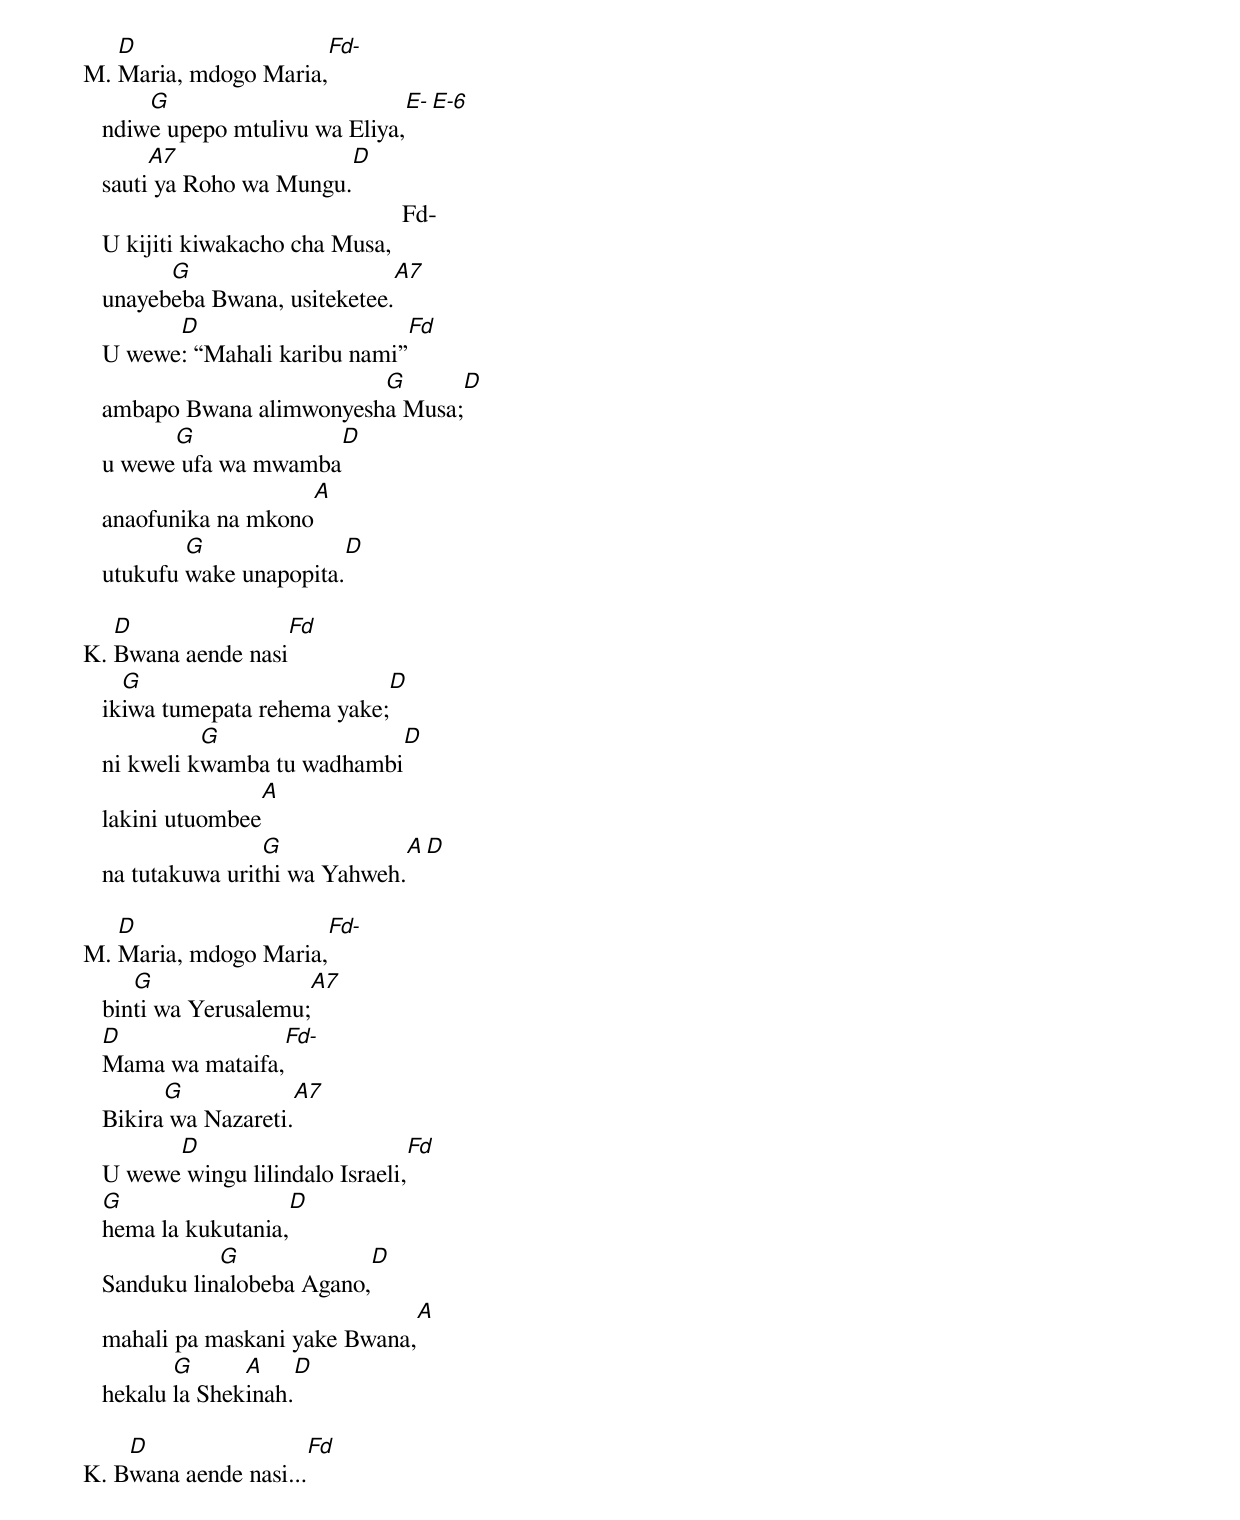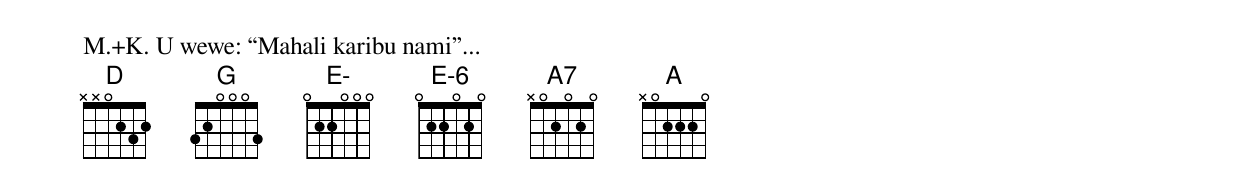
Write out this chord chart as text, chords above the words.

   D                                Fd-
M. Maria, mdogo Maria,
       G                             E-              E-6
   ndiwe upepo mtulivu wa Eliya,
        A7                               D
   sauti ya Roho wa Mungu.
                                                   Fd-
   U kijiti kiwakacho cha Musa,
         G                                               A7
   unayebeba Bwana, usiteketee.
         D                                          Fd
   U wewe: “Mahali karibu nami”
                           G                                        D
   ambapo Bwana alimwonyesha Musa;
         G                             D
   u wewe ufa wa mwamba
                                        A
   anaofunika na mkono
           G                                D
   utukufu wake unapopita.

   D                           Fd
K. Bwana aende nasi
     G                                                D
   ikiwa tumepata rehema yake;
             G                                       D
   ni kweli kwamba tu wadhambi
                                A
   lakini utuombee
                   G            A                        D
   na tutakuwa urithi wa Yahweh.

   D                                  Fd-
M. Maria, mdogo Maria,
      G                          A7
   binti wa Yerusalemu;
   D                             Fd-
   Mama wa mataifa,
         G                       A7
   Bikira wa Nazareti.
         D                               Fd
   U wewe wingu lilindalo Israeli,
   G                                 D
   hema la kukutania,
              G                                   D
   Sanduku linalobeba Agano,
                                                          A
   mahali pa maskani yake Bwana,
          G      A                 D
   hekalu la Shekinah.

    D                          Fd
K. Bwana aende nasi...

M.+K. U wewe: “Mahali karibu nami”...
